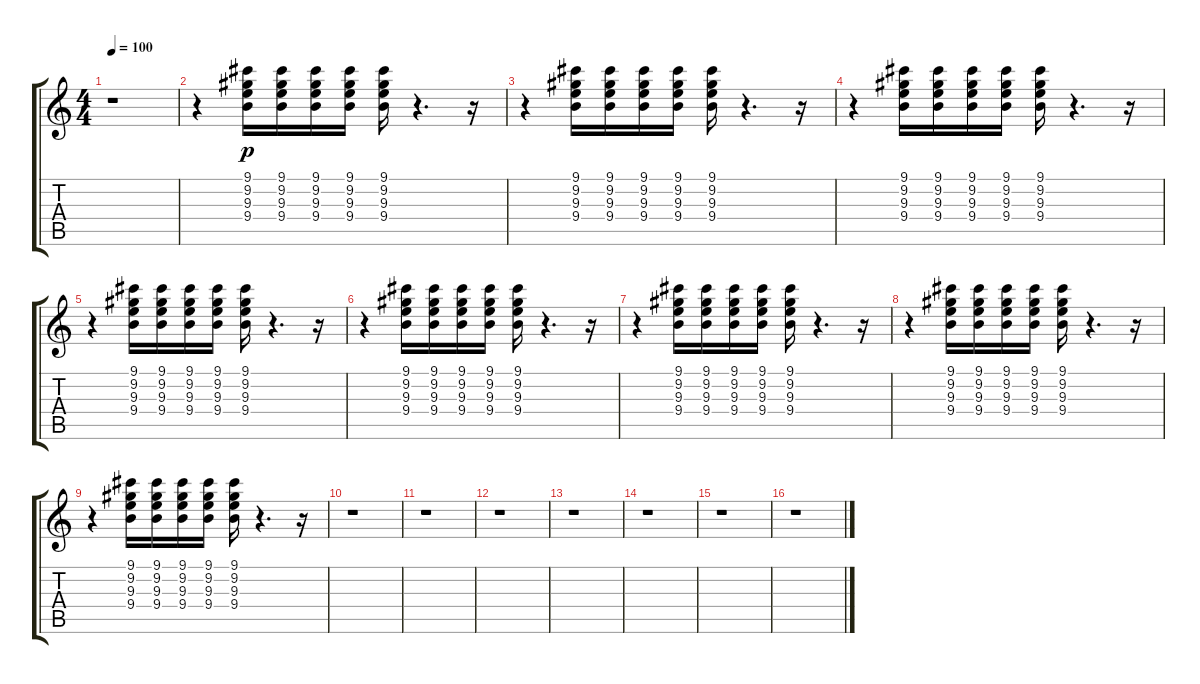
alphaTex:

\track "" {instrument electricguitarclean}
\staff {score tabs}
\tuning (E4 B3 G3 D3 A2 E2) {hide}
\ts (4 4)
\tempo 100
\clef g2
\ks c
r.1{dy p} |
r.4 (9.1 9.2 9.3 9.4).16 (9.1 9.2 9.3 9.4).16 (9.1 9.2 9.3 9.4).16 (9.1 9.2 9.3 9.4).16 (9.1 9.2 9.3 9.4).16 r.4{d} r.16 |
r.4 (9.1 9.2 9.3 9.4).16 (9.1 9.2 9.3 9.4).16 (9.1 9.2 9.3 9.4).16 (9.1 9.2 9.3 9.4).16 (9.1 9.2 9.3 9.4).16 r.4{d} r.16 |
r.4 (9.1 9.2 9.3 9.4).16 (9.1 9.2 9.3 9.4).16 (9.1 9.2 9.3 9.4).16 (9.1 9.2 9.3 9.4).16 (9.1 9.2 9.3 9.4).16 r.4{d} r.16 |
r.4 (9.1 9.2 9.3 9.4).16 (9.1 9.2 9.3 9.4).16 (9.1 9.2 9.3 9.4).16 (9.1 9.2 9.3 9.4).16 (9.1 9.2 9.3 9.4).16 r.4{d} r.16 |
r.4 (9.1 9.2 9.3 9.4).16 (9.1 9.2 9.3 9.4).16 (9.1 9.2 9.3 9.4).16 (9.1 9.2 9.3 9.4).16 (9.1 9.2 9.3 9.4).16 r.4{d} r.16 |
r.4 (9.1 9.2 9.3 9.4).16 (9.1 9.2 9.3 9.4).16 (9.1 9.2 9.3 9.4).16 (9.1 9.2 9.3 9.4).16 (9.1 9.2 9.3 9.4).16 r.4{d} r.16 |
r.4 (9.1 9.2 9.3 9.4).16 (9.1 9.2 9.3 9.4).16 (9.1 9.2 9.3 9.4).16 (9.1 9.2 9.3 9.4).16 (9.1 9.2 9.3 9.4).16 r.4{d} r.16 |
r.4 (9.1 9.2 9.3 9.4).16 (9.1 9.2 9.3 9.4).16 (9.1 9.2 9.3 9.4).16 (9.1 9.2 9.3 9.4).16 (9.1 9.2 9.3 9.4).16 r.4{d} r.16 |
r.1 |
r.1 |
r.1 |
r.1 |
r.1 |
r.1 |
r.1
